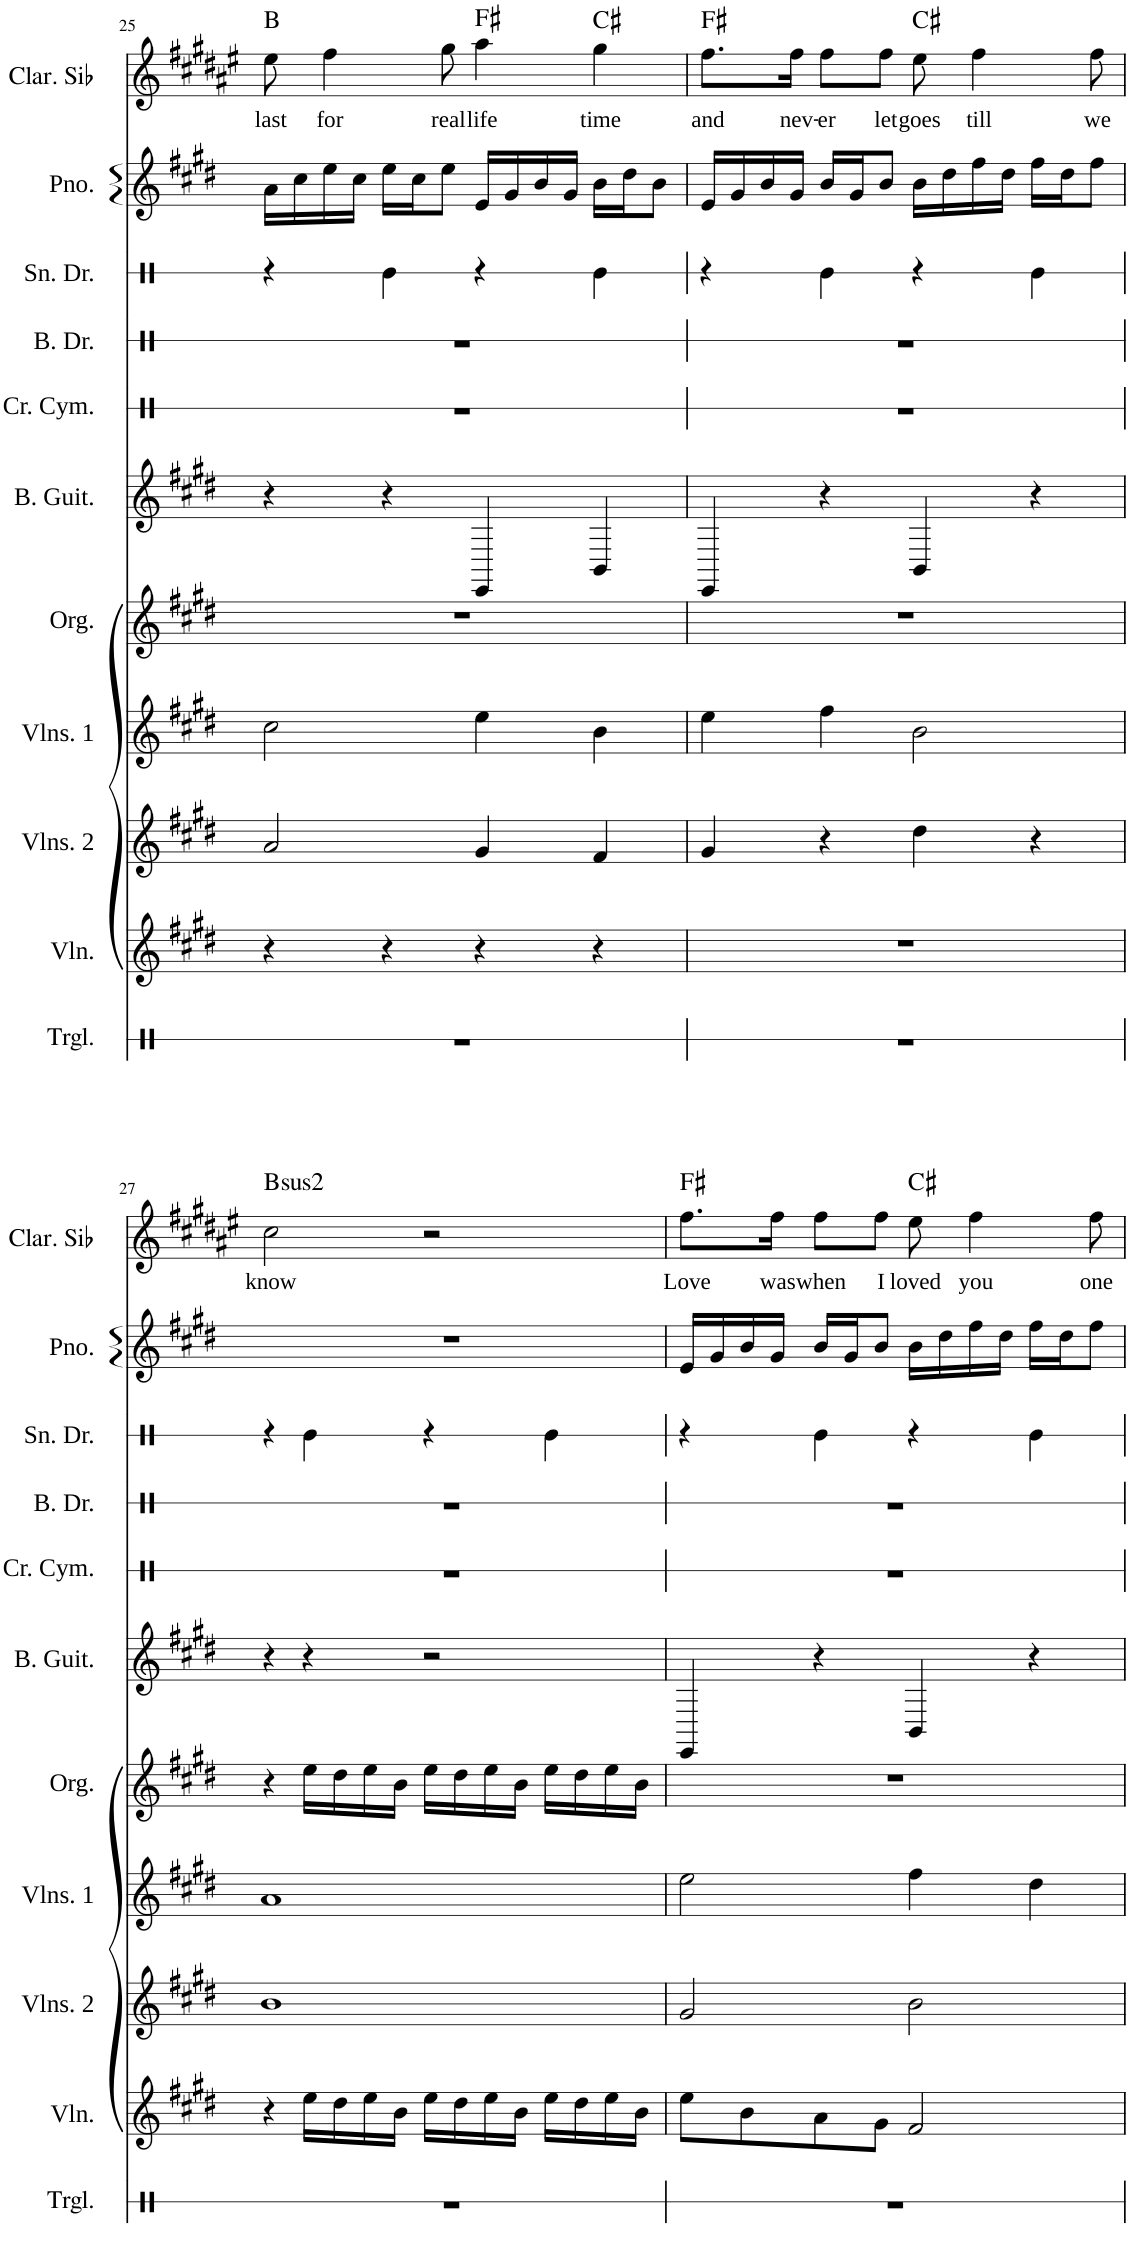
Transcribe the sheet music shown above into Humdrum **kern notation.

**kern	**kern	**kern	**kern	**kern	**kern	**kern	**kern	**kern	**kern	**kern	**text	**harte
*part11	*part10	*part9	*part8	*part7	*part6	*part5	*part4	*part3	*part2	*part1	*part1	*part1
*staff11	*staff10	*staff9	*staff8	*staff7	*staff6	*staff5	*staff4	*staff3	*staff2	*staff1	*staff1	*
*I"Triangle	*I"Violin	*I"Violins 2	*I"Violins 1	*I"Organ	*I"Bass Guitar	*I"Crash Cymbal	*I"Bass Drum	*I"Snare Drum	*I"Piano	*I"Clarinette en Sib	*	*
*I'Trgl.	*I'Vln.	*I'Vlns. 2	*I'Vlns. 1	*I'Org.	*I'B. Guit.	*I'Cr. Cym.	*I'B. Dr.	*I'Sn. Dr.	*I'Pno.	*I'Clar. Sib	*	*
!!LO:PB:g=z
*clefX	*clefG2	*clefG2	*clefG2	*clefG2	*clefG2	*clefX	*clefX	*clefX	*clefG2	*clefG2	*	*
*	*	*	*	*	*	*	*	*	*	*Trd1c2	*	*
*k[f#c#g#d#]	*k[f#c#g#d#]	*k[f#c#g#d#]	*k[f#c#g#d#]	*k[f#c#g#d#]	*k[f#c#g#d#]	*k[f#c#g#d#]	*k[f#c#g#d#]	*k[f#c#g#d#]	*k[f#c#g#d#]	*k[f#c#g#d#a#e#]	*	*
*M4/4	*M4/4	*M4/4	*M4/4	*M4/4	*M4/4	*M4/4	*M4/4	*M4/4	*M4/4	*M4/4	*	*
=25	=25	=25	=25	=25	=25	=25	=25	=25	=25	=25	=25	=25
!	!	!	!	!	!	!	!	!	!	!	!LO:LY:b	!
1r	4r	2a/	2cc#\	1r	4r	1r	1r	4r	16a\LL	8ee#\	last	B:maj
.	.	.	.	.	.	.	.	.	16cc#\	.	.	.
!	!	!	!	!	!	!	!	!	!	!	!LO:LY:b	!
.	.	.	.	.	.	.	.	.	16ee\	4ff#\	for	.
.	.	.	.	.	.	.	.	.	16cc#\JJ	.	.	.
.	4r	.	.	.	4r	.	.	4Re\	16ee\LL	.	.	.
.	.	.	.	.	.	.	.	.	16cc#\J	.	.	.
!	!	!	!	!	!	!	!	!	!	!	!LO:LY:b	!
.	.	.	.	.	.	.	.	.	8ee\J	8gg#\	real	.
!	!	!	!	!	!	!	!	!	!	!	!LO:LY:b	!
.	4r	4g#/	4ee\	.	4EE/	.	.	4r	16e/LL	4aa#\	life	F#:maj
.	.	.	.	.	.	.	.	.	16g#/	.	.	.
.	.	.	.	.	.	.	.	.	16b/	.	.	.
.	.	.	.	.	.	.	.	.	16g#/JJ	.	.	.
!	!	!	!	!	!	!	!	!	!	!	!LO:LY:b	!
.	4r	4f#/	4b\	.	4BB/	.	.	4Re\	16b\LL	4gg#\	time	C#:maj
.	.	.	.	.	.	.	.	.	16dd#\J	.	.	.
.	.	.	.	.	.	.	.	.	8b\J	.	.	.
=26	=26	=26	=26	=26	=26	=26	=26	=26	=26	=26	=26	=26
!	!	!	!	!	!	!	!	!	!	!	!LO:LY:b	!
1r	1r	4g#/	4ee\	1r	4EE/	1r	1r	4r	16e/LL	8.ff#\L	and	F#:maj
.	.	.	.	.	.	.	.	.	16g#/	.	.	.
.	.	.	.	.	.	.	.	.	16b/	.	.	.
!	!	!	!	!	!	!	!	!	!	!	!LO:LY:b	!
.	.	.	.	.	.	.	.	.	16g#/JJ	16ff#\Jk	nev-	.
!	!	!	!	!	!	!	!	!	!	!	!LO:LY:b	!
.	.	4r	4ff#\	.	4r	.	.	4Re\	16b/LL	8ff#\L	-er	.
.	.	.	.	.	.	.	.	.	16g#/J	.	.	.
!	!	!	!	!	!	!	!	!	!	!	!LO:LY:b	!
.	.	.	.	.	.	.	.	.	8b/J	8ff#\J	let	.
!	!	!	!	!	!	!	!	!	!	!	!LO:LY:b	!
.	.	4dd#\	2b\	.	4BB/	.	.	4r	16b\LL	8ee#\	goes	C#:maj
.	.	.	.	.	.	.	.	.	16dd#\	.	.	.
!	!	!	!	!	!	!	!	!	!	!	!LO:LY:b	!
.	.	.	.	.	.	.	.	.	16ff#\	4ff#\	till	.
.	.	.	.	.	.	.	.	.	16dd#\JJ	.	.	.
.	.	4r	.	.	4r	.	.	4Re\	16ff#\LL	.	.	.
.	.	.	.	.	.	.	.	.	16dd#\J	.	.	.
!	!	!	!	!	!	!	!	!	!	!	!LO:LY:b	!
.	.	.	.	.	.	.	.	.	8ff#\J	8ff#\	we	.
!!LO:LB:g=z
=27	=27	=27	=27	=27	=27	=27	=27	=27	=27	=27	=27	=27
!	!	!	!	!	!	!	!	!	!	!	!LO:LY:b	!LO:H:kt=2
1r	4r	1b	1a	4r	4r	1r	1r	4r	1r	2cc#\	know	B:(1,2,5)
.	16ee\LL	.	.	16ee\LL	4r	.	.	4Re\	.	.	.	.
.	16dd#\	.	.	16dd#\	.	.	.	.	.	.	.	.
.	16ee\	.	.	16ee\	.	.	.	.	.	.	.	.
.	16b\JJ	.	.	16b\JJ	.	.	.	.	.	.	.	.
.	16ee\LL	.	.	16ee\LL	2r	.	.	4r	.	2r	.	.
.	16dd#\	.	.	16dd#\	.	.	.	.	.	.	.	.
.	16ee\	.	.	16ee\	.	.	.	.	.	.	.	.
.	16b\JJ	.	.	16b\JJ	.	.	.	.	.	.	.	.
.	16ee\LL	.	.	16ee\LL	.	.	.	4Re\	.	.	.	.
.	16dd#\	.	.	16dd#\	.	.	.	.	.	.	.	.
.	16ee\	.	.	16ee\	.	.	.	.	.	.	.	.
.	16b\JJ	.	.	16b\JJ	.	.	.	.	.	.	.	.
=28	=28	=28	=28	=28	=28	=28	=28	=28	=28	=28	=28	=28
!	!	!	!	!	!	!	!	!	!	!	!LO:LY:b	!
1r	8ee\L	2g#/	2ee\	1r	4EE/	1r	1r	4r	16e/LL	8.ff#\L	Love	F#:maj
.	.	.	.	.	.	.	.	.	16g#/	.	.	.
.	8b\	.	.	.	.	.	.	.	16b/	.	.	.
!	!	!	!	!	!	!	!	!	!	!	!LO:LY:b	!
.	.	.	.	.	.	.	.	.	16g#/JJ	16ff#\Jk	was	.
!	!	!	!	!	!	!	!	!	!	!	!LO:LY:b	!
.	8a\	.	.	.	4r	.	.	4Re\	16b/LL	8ff#\L	when	.
.	.	.	.	.	.	.	.	.	16g#/J	.	.	.
!	!	!	!	!	!	!	!	!	!	!	!LO:LY:b	!
.	8g#\J	.	.	.	.	.	.	.	8b/J	8ff#\J	I	.
!	!	!	!	!	!	!	!	!	!	!	!LO:LY:b	!
.	2f#/	2b\	4ff#\	.	4BB/	.	.	4r	16b\LL	8ee#\	loved	C#:maj
.	.	.	.	.	.	.	.	.	16dd#\	.	.	.
!	!	!	!	!	!	!	!	!	!	!	!LO:LY:b	!
.	.	.	.	.	.	.	.	.	16ff#\	4ff#\	you	.
.	.	.	.	.	.	.	.	.	16dd#\JJ	.	.	.
.	.	.	4dd#\	.	4r	.	.	4Re\	16ff#\LL	.	.	.
.	.	.	.	.	.	.	.	.	16dd#\J	.	.	.
!	!	!	!	!	!	!	!	!	!	!	!LO:LY:b	!
.	.	.	.	.	.	.	.	.	8ff#\J	8ff#\	one	.
=	=	=	=	=	=	=	=	=	=	=	=	=
*-	*-	*-	*-	*-	*-	*-	*-	*-	*-	*-	*-	*-
